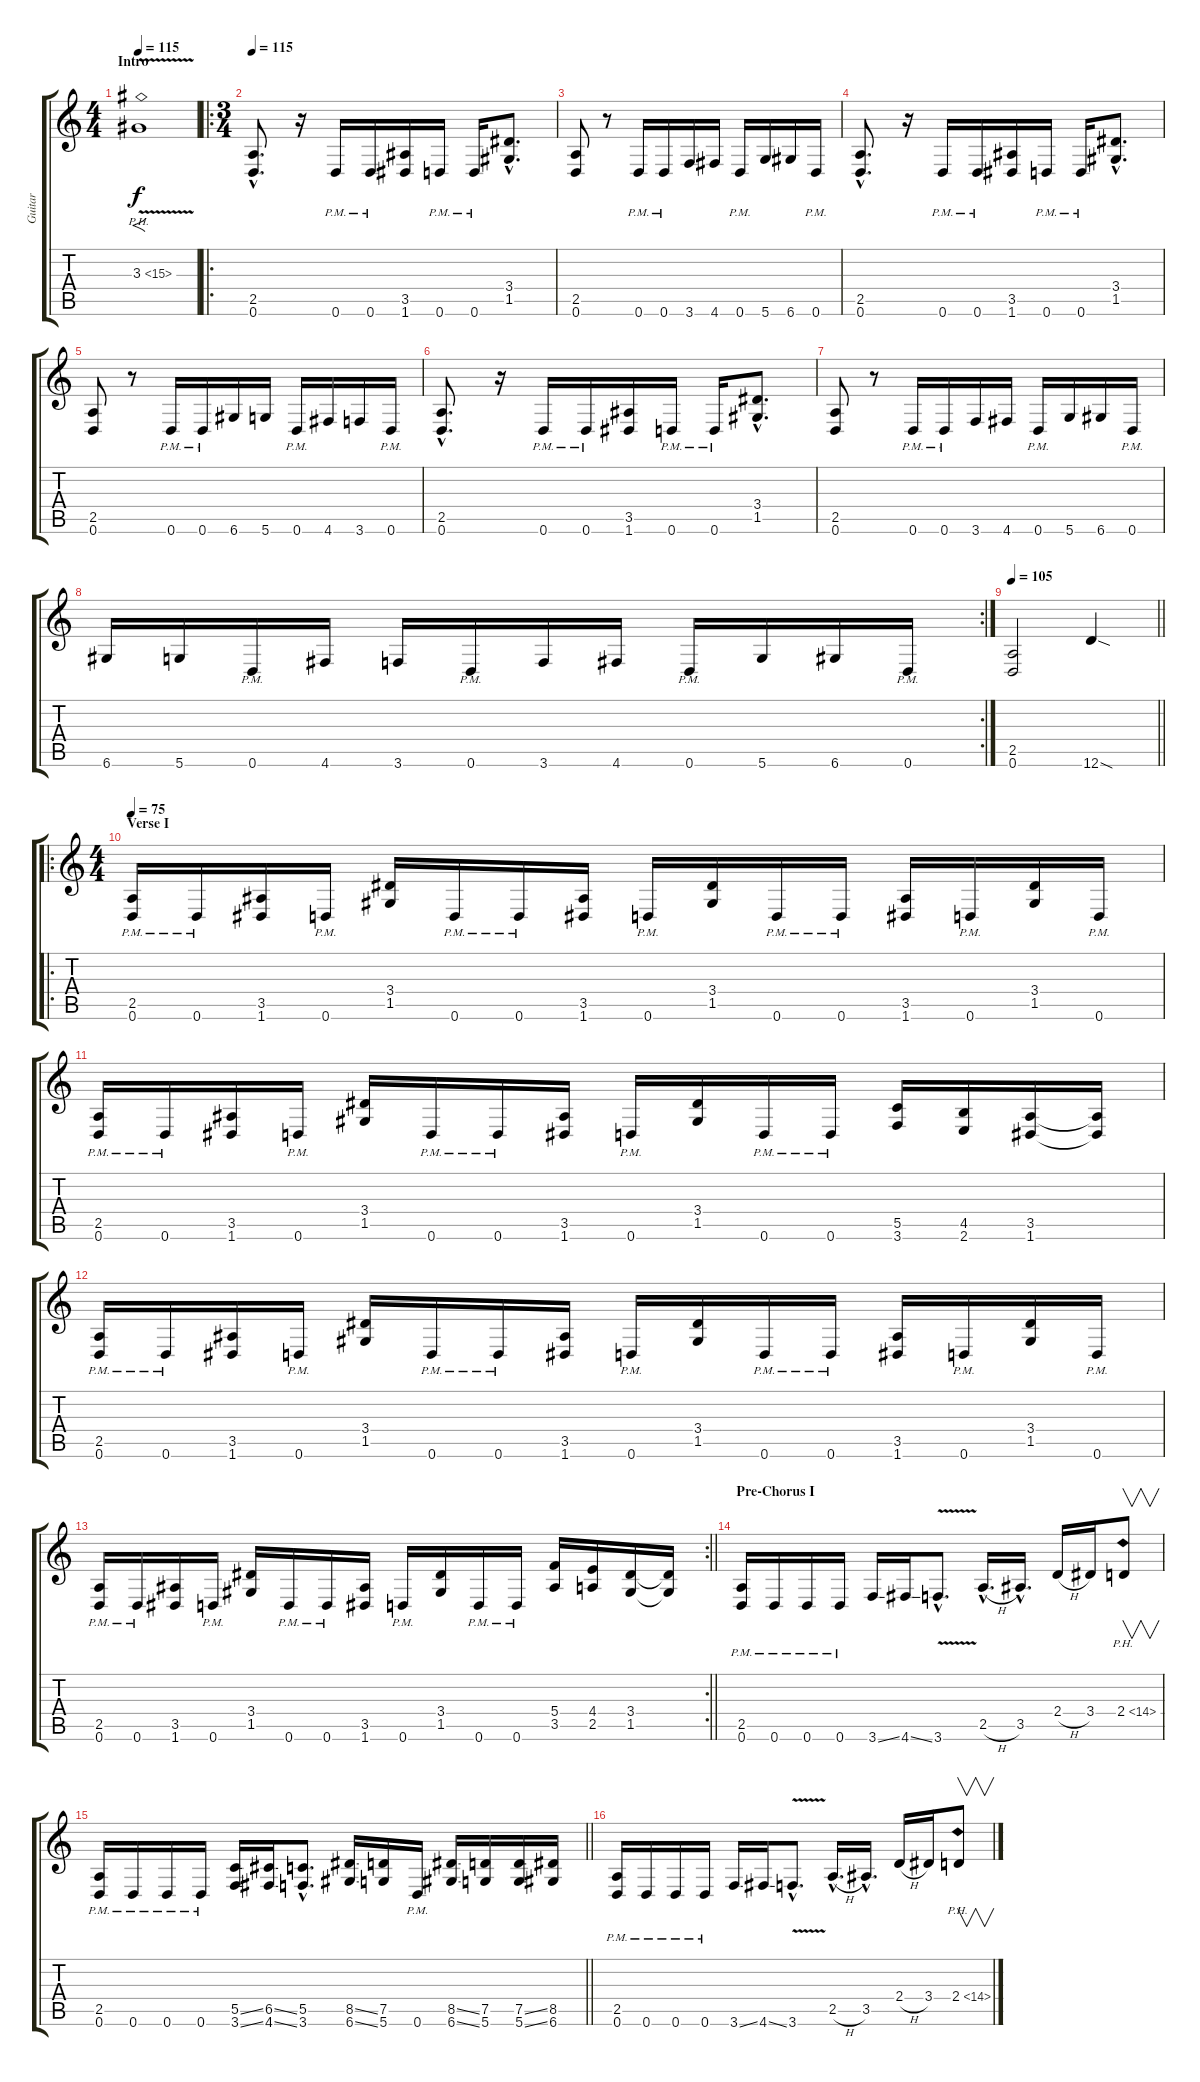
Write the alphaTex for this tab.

\track ("Guitar" "Guitar") {instrument distortionguitar}
\staff {score tabs}
\tuning (D4 A3 F3 C3 G2 D2) {hide}
\ts (4 4)
\section ("" "Intro")
\tempo 115
\clef g2
\ks c
3.3{ph 12 v}.1{f dy f instrument distortionguitar} |
\ro
\ts (3 4)
\tempo 115
(2.5{hac} 0.6{hac}).8{d} r.16 0.6{pm}.16 0.6{pm}.16 (3.5 1.6).16 0.6{pm}.16 0.6{pm}.16 (3.4{hac} 1.5{hac}).8{d} |
(2.5 0.6).8 r.8 0.6{pm}.16 0.6{pm}.16 3.6.16 4.6.16 0.6{pm}.16 5.6.16 6.6.16 0.6{pm}.16 |
(2.5{hac} 0.6{hac}).8{d} r.16 0.6{pm}.16 0.6{pm}.16 (3.5 1.6).16 0.6{pm}.16 0.6{pm}.16 (3.4{hac} 1.5{hac}).8{d} |
(2.5 0.6).8 r.8 0.6{pm}.16 0.6{pm}.16 6.6.16 5.6.16 0.6{pm}.16 4.6.16 3.6.16 0.6{pm}.16 |
(2.5{hac} 0.6{hac}).8{d} r.16 0.6{pm}.16 0.6{pm}.16 (3.5 1.6).16 0.6{pm}.16 0.6{pm}.16 (3.4{hac} 1.5{hac}).8{d} |
(2.5 0.6).8 r.8 0.6{pm}.16 0.6{pm}.16 3.6.16 4.6.16 0.6{pm}.16 5.6.16 6.6.16 0.6{pm}.16 |
\rc 2
6.6.16 5.6.16 0.6{pm}.16 4.6.16 3.6.16 0.6{pm}.16 3.6.16 4.6.16 0.6{pm}.16 5.6.16 6.6.16 0.6{pm}.16 |
\tempo 105
\barLineRight lightlight
(2.5 0.6).2 12.6{sod}.4 |
\ro
\ts (4 4)
\section ("" "Verse I")
\tempo 75
(2.5{pm} 0.6{pm}).16 0.6{pm}.16 (3.5 1.6).16 0.6{pm}.16 (3.4 1.5).16 0.6{pm}.16 0.6{pm}.16 (3.5 1.6).16 0.6{pm}.16 (3.4 1.5).16 0.6{pm}.16 0.6{pm}.16 (3.5 1.6).16 0.6{pm}.16 (3.4 1.5).16 0.6{pm}.16 |
(2.5{pm} 0.6{pm}).16 0.6{pm}.16 (3.5 1.6).16 0.6{pm}.16 (3.4 1.5).16 0.6{pm}.16 0.6{pm}.16 (3.5 1.6).16 0.6{pm}.16 (3.4 1.5).16 0.6{pm}.16 0.6{pm}.16 (5.5 3.6).16 (4.5 2.6).16 (3.5 1.6).16 (3.5{t} 1.6{t}).16 |
(2.5{pm} 0.6{pm}).16 0.6{pm}.16 (3.5 1.6).16 0.6{pm}.16 (3.4 1.5).16 0.6{pm}.16 0.6{pm}.16 (3.5 1.6).16 0.6{pm}.16 (3.4 1.5).16 0.6{pm}.16 0.6{pm}.16 (3.5 1.6).16 0.6{pm}.16 (3.4 1.5).16 0.6{pm}.16 |
\rc 2
\barLineRight lightlight
(2.5{pm} 0.6{pm}).16 0.6{pm}.16 (3.5 1.6).16 0.6{pm}.16 (3.4 1.5).16 0.6{pm}.16 0.6{pm}.16 (3.5 1.6).16 0.6{pm}.16 (3.4 1.5).16 0.6{pm}.16 0.6{pm}.16 (5.4 3.5).16 (4.4 2.5).16 (3.4 1.5).16 (3.4{t} 1.5{t}).16 |
\section ("" "Pre-Chorus I")
(2.5{pm} 0.6{pm}).16 0.6{pm}.16 0.6{pm}.16 0.6{pm}.16 3.6{ss}.16 4.6{ss}.16 3.6{v hac}.8{d} 2.5{h hac}.16{d} 3.5{hac}.16{d} 2.4{h}.16 3.4.16 2.4{ph 12}.8{v} |
\barLineRight lightlight
(2.5{pm} 0.6{pm}).16 0.6{pm}.16 0.6{pm}.16 0.6{pm}.16 (5.5{ss} 3.6{ss}).16 (6.5{ss} 4.6{ss}).16 (5.5{hac} 3.6{hac}).8{d} (8.5{ss} 6.6{ss}).16 (7.5 5.6).16 0.6{pm}.16 (8.5{ss} 6.6{ss}).16 (7.5 5.6).16 (7.5{ss} 5.6{ss}).16 (8.5 6.6).16 |
(2.5{pm} 0.6{pm}).16 0.6{pm}.16 0.6{pm}.16 0.6{pm}.16 3.6{ss}.16 4.6{ss}.16 3.6{v hac}.8{d} 2.5{h hac}.16{d} 3.5{hac}.16{d} 2.4{h}.16 3.4.16 2.4{ph 12}.8{v}
